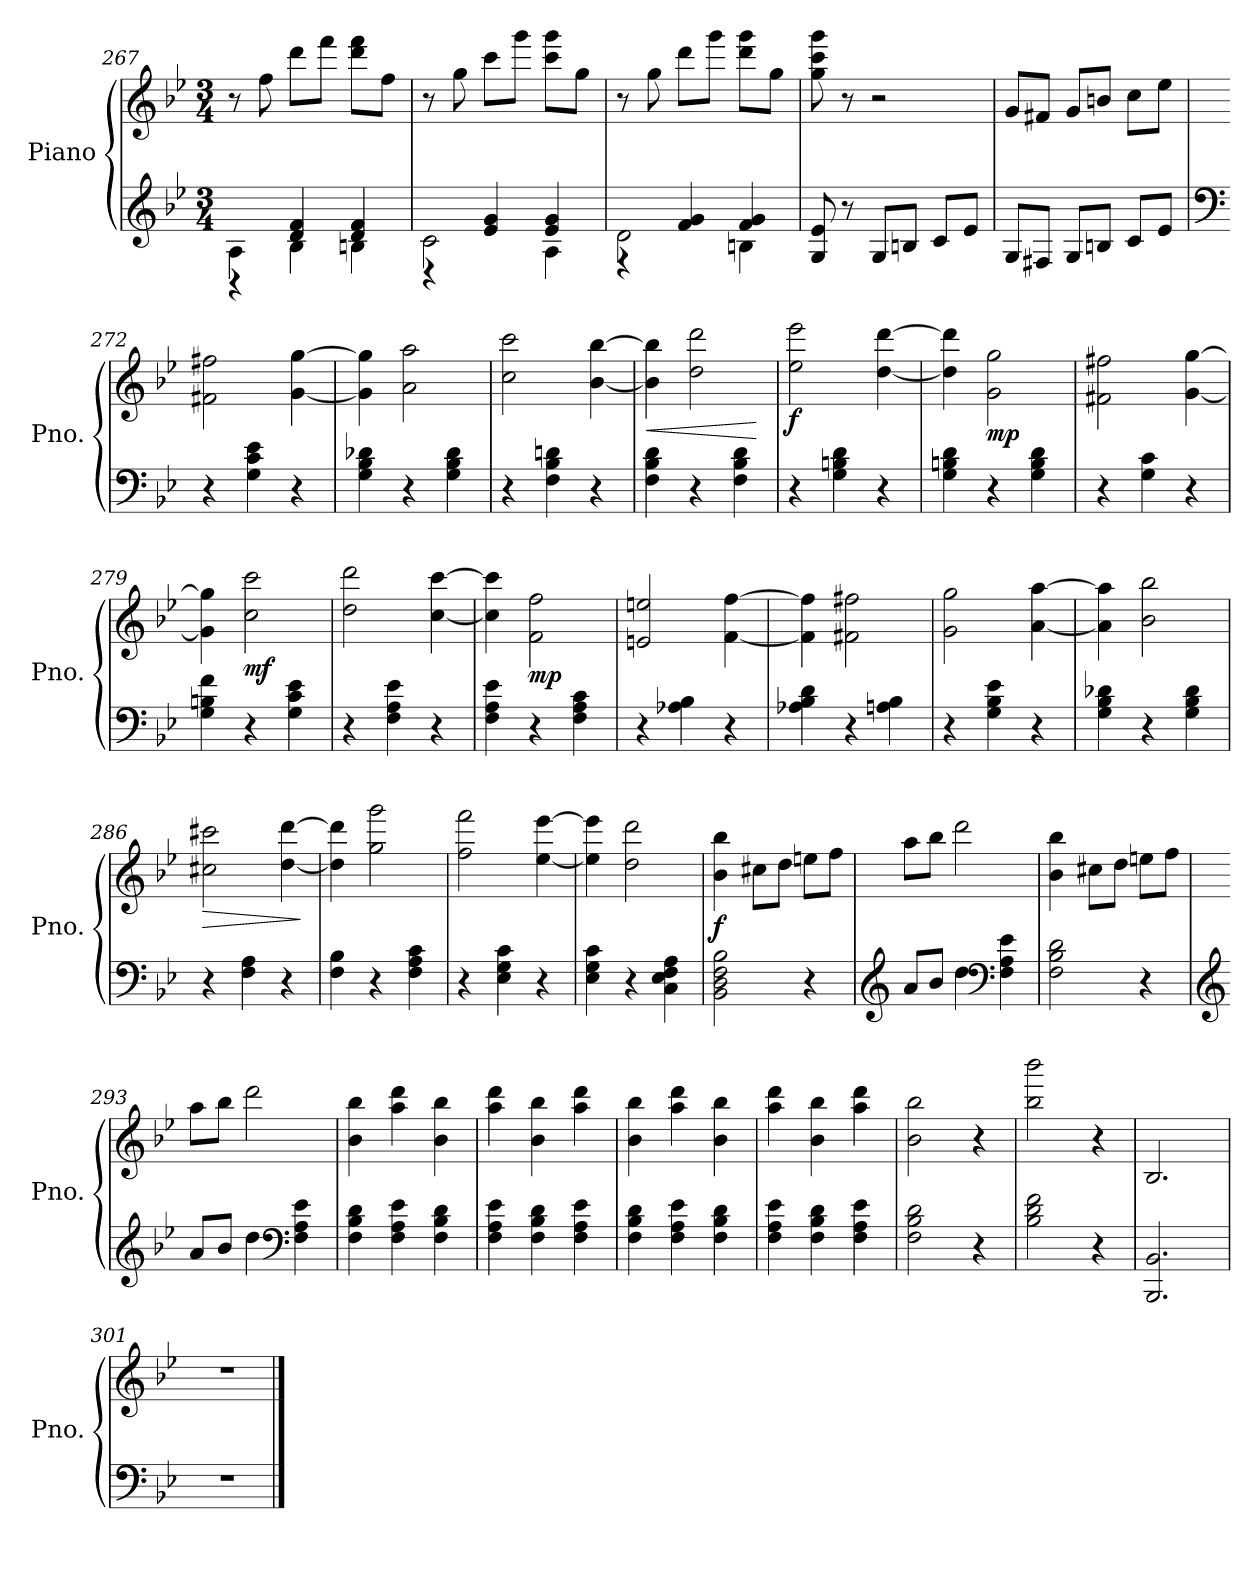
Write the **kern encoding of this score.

**kern	**kern	**dynam
*part1	*part1	*part1
*staff2	*staff1	*staff1/2
*I"Piano	*	*
*I'Pno.	*	*
*clefG2	*clefG2	*
*k[b-e-]	*k[b-e-]	*
*M3/4	*M3/4	*
=267	=267	=267
*^	*	*
4A\	4r	8r	.
.	.	8ff\	.
4B-\	4d/ 4f/	8ddd\L	.
.	.	8fff\J	.
4Bn\	4d/ 4f/	8ddd\ 8fff\L	.
.	.	8ff\J	.
=268	=268	=268	=268
2c\	4r	8r	.
.	.	8gg\	.
.	4e-/ 4g/	8ccc\L	.
.	.	8ggg\J	.
4A\	4e-/ 4g/	8ccc\ 8ggg\L	.
.	.	8gg\J	.
!!LO:PB:g=z
=269	=269	=269	=269
2d\	4r	8r	.
.	.	8gg\	.
.	4f/ 4g/	8ddd\L	.
.	.	8ggg\J	.
4Bn\	4f/ 4g/	8ddd\ 8ggg\L	.
.	.	8gg\J	.
*v	*v	*	*
=270	=270	=270
8G/ 8e-/	8gg\ 8ccc\ 8ggg\	.
8r	8r	.
8G/L	2r	.
8Bn/J	.	.
8c/L	.	.
8e-/J	.	.
=271	=271	=271
8G/L	8g/L	.
8F#X/J	8f#X/J	.
8G/L	8g/L	.
8Bn/J	8bn/J	.
8c/L	8cc\L	.
8e-/J	8ee-\J	.
=272	=272	=272
*clefF4	*	*
4r	2f#X\ 2ff#X\	.
4G\ 4c\ 4e-\	.	.
4r	[4g\ [4gg\	.
=273	=273	=273
4G\ 4B-\ 4d-X\	4g\] 4gg\]	.
4r	2a\ 2aa\	.
4G\ 4B-\ 4d-\	.	.
=274	=274	=274
4r	2cc\ 2ccc\	.
4F\ 4B-\ 4dn\	.	.
4r	[4b-\ [4bb-\	.
=275	=275	=275
!	!	!LO:HP:b
4F\ 4B-\ 4d\	4b-\] 4bb-\]	<
4r	2dd\ 2ddd\	.
4F\ 4B-\ 4d\	.	.
.	.	[
!!LO:LB:g=z
=276	=276	=276
!	!	!LO:DY:b
4r	2ee-\ 2eee-\	f
4G\ 4Bn\ 4d\	.	.
4r	[4dd\ [4ddd\	.
=277	=277	=277
4G\ 4Bn\ 4d\	4dd\] 4ddd\]	.
!	!	!LO:DY:b
4r	2g\ 2gg\	mp
4G\ 4B\ 4d\	.	.
=278	=278	=278
4r	2f#X\ 2ff#X\	.
4G\ 4c\	.	.
4r	[4g\ [4gg\	.
=279	=279	=279
4G\ 4Bn\ 4f\	4g\] 4gg\]	.
!	!	!LO:DY:b
4r	2cc\ 2ccc\	mf
4G\ 4c\ 4e-\	.	.
=280	=280	=280
4r	2dd\ 2ddd\	.
4F\ 4A\ 4e-\	.	.
4r	[4cc\ [4ccc\	.
=281	=281	=281
4F\ 4A\ 4e-\	4cc\] 4ccc\]	.
!	!	!LO:DY:b
4r	2f\ 2ff\	mp
4F\ 4A\ 4c\	.	.
=282	=282	=282
4r	2en/ 2een/	.
4A-X\ 4B-\	.	.
4r	[4f\ [4ff\	.
=283	=283	=283
4A-X\ 4B-\ 4d\	4f\] 4ff\]	.
4r	2f#X\ 2ff#X\	.
4An\ 4B-\	.	.
!!LO:LB:g=z
=284	=284	=284
4r	2g\ 2gg\	.
4G\ 4B-\ 4e-\	.	.
4r	[4a\ [4aa\	.
=285	=285	=285
4G\ 4B-\ 4d-X\	4a\] 4aa\]	.
4r	2b-\ 2bb-\	.
4G\ 4B-\ 4d-\	.	.
=286	=286	=286
!	!	!LO:HP:b
4r	2cc#X\ 2ccc#X\	>
4F\ 4A\	.	.
4r	[4dd\ [4ddd\	.
.	.	]
=287	=287	=287
4F\ 4B-\	4dd\] 4ddd\]	.
4r	2gg\ 2ggg\	.
4F\ 4A\ 4c\	.	.
=288	=288	=288
4r	2ff\ 2fff\	.
4E-\ 4G\ 4c\	.	.
4r	[4ee-\ [4eee-\	.
=289	=289	=289
4E-\ 4G\ 4c\	4ee-\] 4eee-\]	.
4r	2dd\ 2ddd\	.
4C\ 4E-\ 4F\ 4A\	.	.
=290	=290	=290
!	!	!LO:DY:b
2BB-\ 2D\ 2F\ 2B-\	4b-\ 4bb-\	f
.	8cc#X\L	.
.	8dd\J	.
4r	8een\L	.
.	8ff\J	.
=291	=291	=291
*clefG2	*	*
8a/L	8aa\L	.
8b-/J	8bb-\J	.
4dd\	2ddd\	.
*clefF4	*	*
4F\ 4A\ 4e-\	.	.
!!LO:LB:g=z
=292	=292	=292
2F\ 2B-\ 2d\	4b-\ 4bb-\	.
.	8cc#X\L	.
.	8dd\J	.
4r	8een\L	.
.	8ff\J	.
=293	=293	=293
*clefG2	*	*
8a/L	8aa\L	.
8b-/J	8bb-\J	.
4dd\	2ddd\	.
*clefF4	*	*
4F\ 4A\ 4e-\	.	.
=294	=294	=294
4F\ 4B-\ 4d\	4b-\ 4bb-\	.
4F\ 4A\ 4e-\	4aa\ 4ddd\	.
4F\ 4B-\ 4d\	4b-\ 4bb-\	.
=295	=295	=295
4F\ 4A\ 4e-\	4aa\ 4ddd\	.
4F\ 4B-\ 4d\	4b-\ 4bb-\	.
4F\ 4A\ 4e-\	4aa\ 4ddd\	.
=296	=296	=296
4F\ 4B-\ 4d\	4b-\ 4bb-\	.
4F\ 4A\ 4e-\	4aa\ 4ddd\	.
4F\ 4B-\ 4d\	4b-\ 4bb-\	.
=297	=297	=297
4F\ 4A\ 4e-\	4aa\ 4ddd\	.
4F\ 4B-\ 4d\	4b-\ 4bb-\	.
4F\ 4A\ 4e-\	4aa\ 4ddd\	.
=298	=298	=298
2F\ 2B-\ 2d\	2b-\ 2bb-\	.
4r	4r	.
=299	=299	=299
2B-\ 2d\ 2f\	2bb-\ 2bbb-\	.
4r	4r	.
=300	=300	=300
2.BBB-/ 2.BB-/	2.B-/	.
=301	=301	=301
2.r	2.r	.
==	==	==
*-	*-	*-
